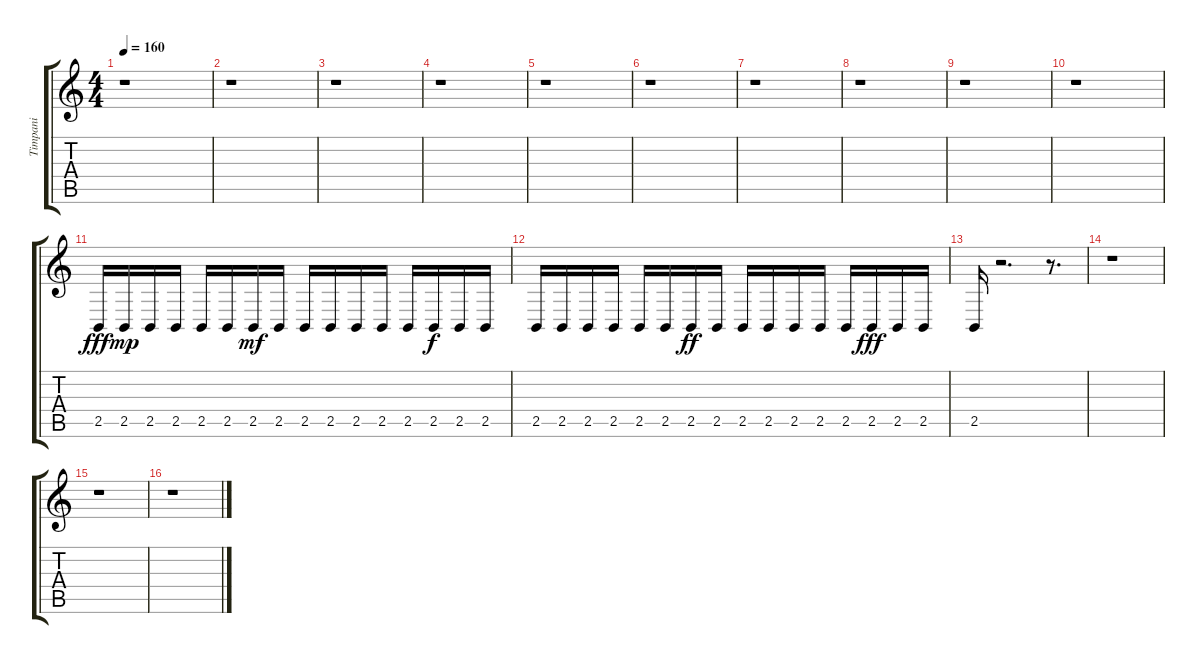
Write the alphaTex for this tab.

\track ("Timpani" "Timpani") {instrument timpani}
\staff {score tabs}
\tuning (E4 B3 G3 D3 A2 E2) {hide}
\ts (4 4)
\tempo 160
\clef g2
\ks c
r.1{dy f} |
r.1 |
r.1 |
r.1 |
r.1 |
r.1 |
r.1 |
r.1 |
r.1 |
r.1 |
2.5.16{dy fff} 2.5.16{dy mp} 2.5.16 2.5.16 2.5.16 2.5.16 2.5.16{dy mf} 2.5.16 2.5.16 2.5.16 2.5.16 2.5.16 2.5.16 2.5.16{dy f} 2.5.16 2.5.16 |
2.5.16 2.5.16 2.5.16 2.5.16 2.5.16 2.5.16 2.5.16{dy ff} 2.5.16 2.5.16 2.5.16 2.5.16 2.5.16 2.5.16 2.5.16{dy fff} 2.5.16 2.5.16 |
2.5.16 r.2{d} r.8{d} |
r.1 |
r.1 |
r.1
